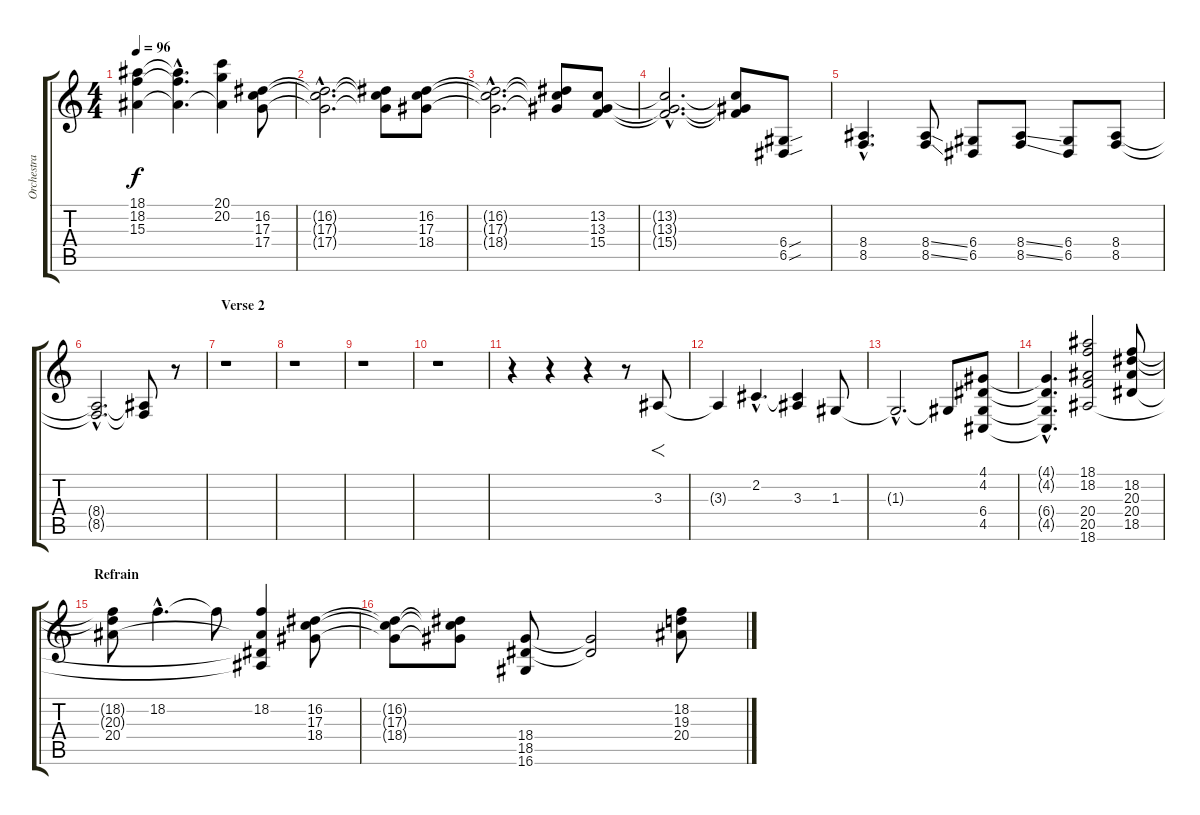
\track ("Orchestra" "Orchestra") {instrument stringensemble1}
\staff {score tabs}
\tuning (E4 B3 G3 D3 A2 E2) {hide}
\ts (4 4)
\tempo 96
\clef g2
\ks c
(18.1{t} 18.2{t} 15.3{t}).4{dy f} (18.1{hac t} 18.2{hac t} 15.3{hac t}).4{d} (20.1 20.2 15.3{t}).4 (16.2 17.3 17.4).8 |
(16.2{hac t} 17.3{hac t} 17.4{hac t}).2{d} (16.2{t} 17.3{t} 17.4{t}).8 (16.2 17.3 18.4).8 |
(16.2{hac t} 17.3{hac t} 18.4{hac t}).2{d} (16.2{t} 17.3{t} 18.4{t}).8 (13.2 13.3 15.4).8 |
(13.2{hac t} 13.3{hac t} 15.4{hac t}).2{d} (13.2{t} 13.3{t} 15.4{t}).8 (6.4{sou} 6.5{sou}).8{volume 16} |
(8.4{hac} 8.5{hac}).4{d} (8.4{ss} 8.5{ss}).8 (6.4 6.5).8 (8.4{ss} 8.5{ss}).8 (6.4 6.5).8 (8.4 8.5).8 |
(8.4{hac t} 8.5{hac t}).2{d} (8.4{t} 8.5{t}).8 r.8{volume 12} |
\section ("" "Verse 2")
r.1 |
r.1 |
r.1 |
r.1 |
r.4 r.4 r.4 r.8 3.3.8{f} |
3.3{t}.4 2.2{hac}.4{d} (2.2{t} 3.3).4 1.3.8 |
1.3{hac t}.2{d} 1.3{t}.8 (4.1 4.2 6.4 4.5).8 |
(4.1{hac t} 4.2{hac t} 6.4{hac t} 4.5{hac t}).4{d} (18.1 18.2 20.4 20.5 18.6).2 (18.2 20.3 20.4 18.5).8 |
\section ("" "Refrain")
(18.2{t} 20.3{t} 20.4).8 18.2{hac}.4{d} 18.2{t}.8 (18.2 20.4{t} 18.5{t} 18.6{t}).4 (16.2 17.3 18.4).8 |
(16.2{t} 17.3{t} 18.4{t}).8 (16.2{t} 17.3{t} 18.4{t}).8 (18.4 18.5 16.6).8 (18.4{t} 18.5{t}).2 (18.2 19.3 20.4).8
